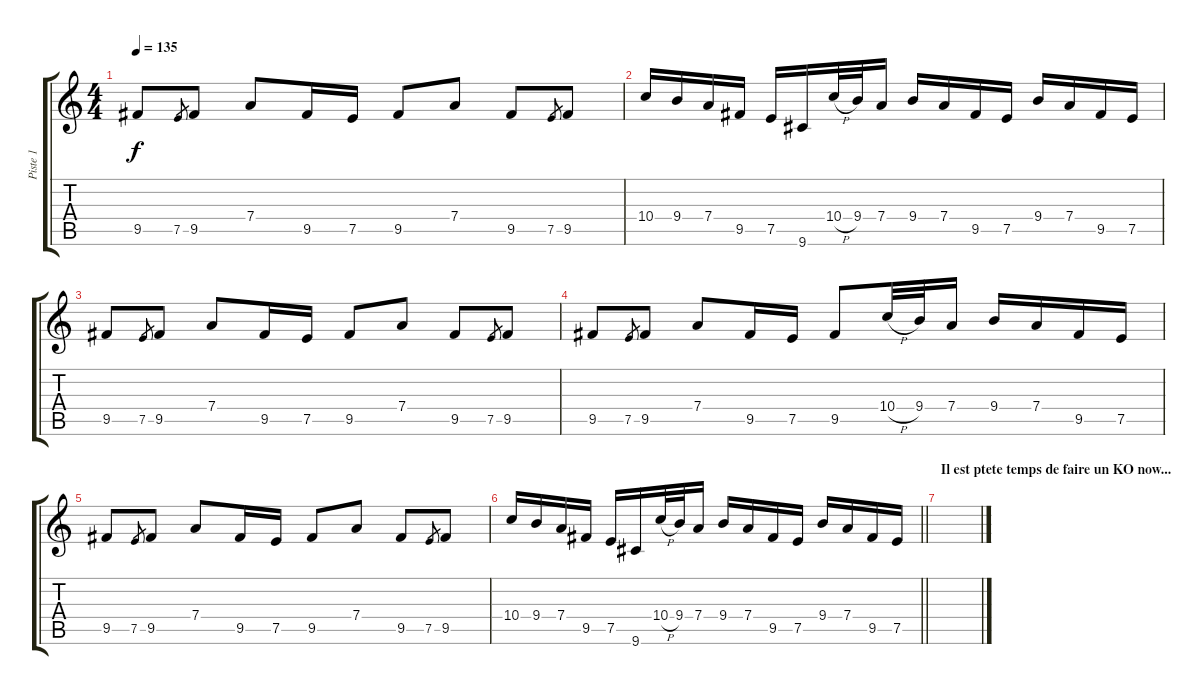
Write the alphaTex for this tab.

\track ("Piste 1" "Piste 1") {instrument distortionguitar}
\staff {score tabs}
\tuning (E4 B3 G3 D3 A2 E2) {hide}
\ts (4 4)
\tempo 135
\clef g2
\ks c
9.5.8{dy f} 7.5.8{gr} 9.5.8 7.4.8 9.5.16 7.5.16 9.5.8 7.4.8 9.5.8 7.5.8{gr} 9.5.8 |
10.4.16 9.4.16 7.4.16 9.5.16 7.5.16 9.6.16 10.4{h}.32 9.4.32 7.4.16 9.4.16 7.4.16 9.5.16 7.5.16 9.4.16 7.4.16 9.5.16 7.5.16 |
9.5.8 7.5.8{gr} 9.5.8 7.4.8 9.5.16 7.5.16 9.5.8 7.4.8 9.5.8 7.5.8{gr} 9.5.8 |
9.5.8 7.5.8{gr} 9.5.8 7.4.8 9.5.16 7.5.16 9.5.8 10.4{h}.32 9.4.32 7.4.16 9.4.16 7.4.16 9.5.16 7.5.16 |
9.5.8 7.5.8{gr} 9.5.8 7.4.8 9.5.16 7.5.16 9.5.8 7.4.8 9.5.8 7.5.8{gr} 9.5.8 |
\barLineRight lightlight
10.4.16 9.4.16 7.4.16 9.5.16 7.5.16 9.6.16 10.4{h}.32 9.4.32 7.4.16 9.4.16 7.4.16 9.5.16 7.5.16 9.4.16 7.4.16 9.5.16 7.5.16 |
\section ("" "Il est ptete temps de faire un KO now...")
